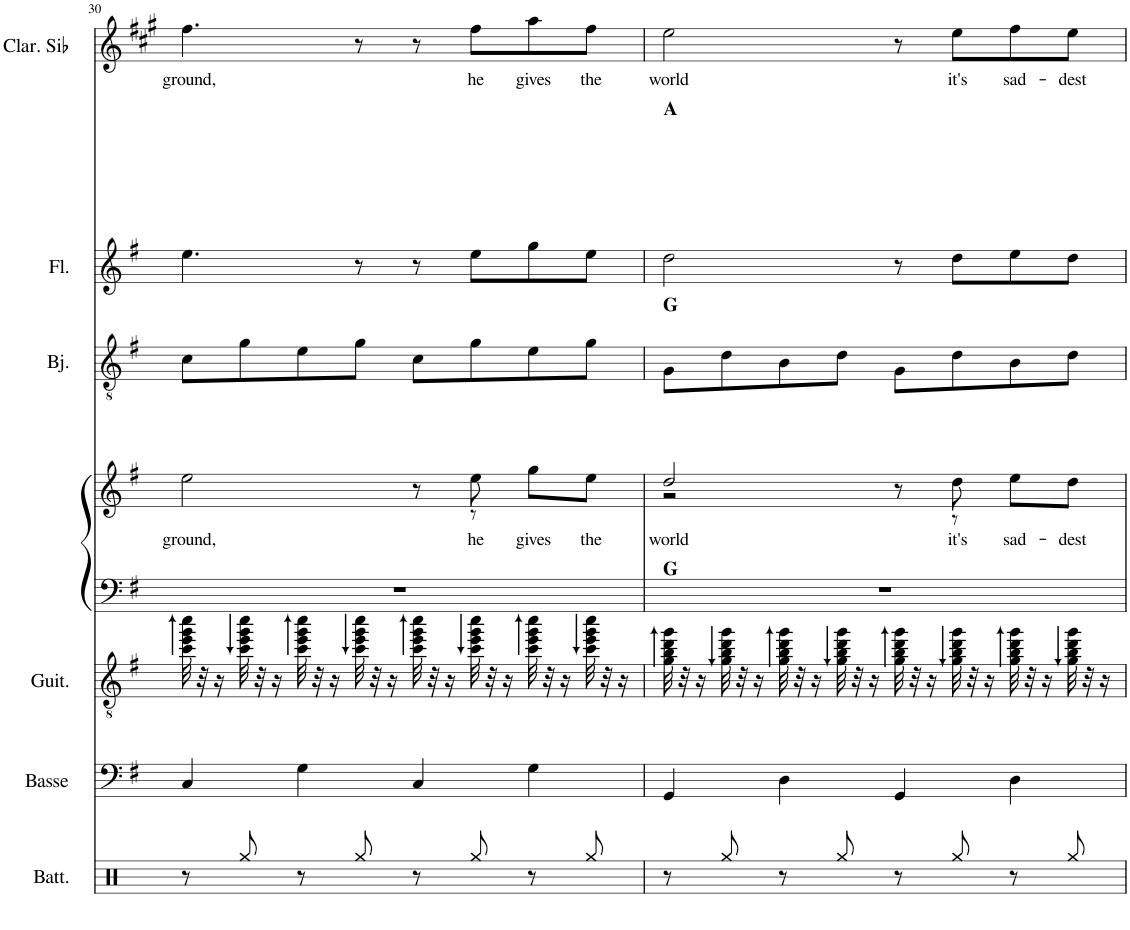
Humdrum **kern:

**kern	**kern	**kern	**kern	**kern	**text	**harte	**kern	**kern	**harte	**kern	**text	**harte
*part7	*part6	*part5	*part4	*part4	*part4	*part4	*part3	*part2	*part2	*part1	*part1	*part1
*staff8	*staff7	*staff6	*staff5	*staff4	*staff4	*	*staff3	*staff2	*	*staff1	*staff1	*
*I"Batterie	*I"Basse acoustique	*I"Guitare classique	*I"Piano-chant	*	*	*	*I"Banjo	*I"Flûte	*	*I"Clarinette en Sib	*	*
*I'Batt.	*I'Basse	*I'Guit.	*I'Pno	*	*	*	*I'Bj.	*I'Fl.	*	*I'Clar. Sib	*	*
!!LO:PB:g=z
*clefX	*clefF4	*clefGv2	*clefF4	*clefG2	*	*	*clefGv2	*clefG2	*	*clefG2	*	*
*	*Trd7c12	*	*	*	*	*	*	*	*	*Trd1c2	*	*
*k[f#]	*k[f#]	*k[f#]	*k[f#]	*k[f#]	*	*	*k[f#]	*k[f#]	*	*k[f#c#g#]	*	*
*M4/4	*M4/4	*M4/4	*M4/4	*M4/4	*	*	*M4/4	*M4/4	*	*M4/4	*	*
=30	=30	=30	=30	=30	=30	=30	=30	=30	=30	=30	=30	=30
!	!	!	!	!	!LO:LY:b	!	!	!	!	!	!LO:LY:b	!
*	*	*	*	*^	*	*	*	*	*	*	*	*
8r	4C/	32cc\ 32ee\ 32gg\ 32ccc\	1r	2ee\	8ryy	ground,	.	8c\L	4.ee\	.	4.ff#\	ground,	.
.	.	32r	.	.	.	.	.	.	.	.	.	.	.
.	.	16r	.	.	.	.	.	.	.	.	.	.	.
*	*	*	*	*v	*v	*	*	*	*	*	*	*	*
8Rgg/	.	32cc\ 32ee\ 32gg\ 32ccc\	.	.	.	.	8g\	.	.	.	.	.
.	.	32r	.	.	.	.	.	.	.	.	.	.
.	.	16r	.	.	.	.	.	.	.	.	.	.
8r	4G\	32cc\ 32ee\ 32gg\ 32ccc\	.	.	.	.	8e\	.	.	.	.	.
.	.	32r	.	.	.	.	.	.	.	.	.	.
.	.	16r	.	.	.	.	.	.	.	.	.	.
8Rgg/	.	32cc\ 32ee\ 32gg\ 32ccc\	.	.	.	.	8g\J	8r	.	8r	.	.
.	.	32r	.	.	.	.	.	.	.	.	.	.
.	.	16r	.	.	.	.	.	.	.	.	.	.
8r	4C/	32cc\ 32ee\ 32gg\ 32ccc\	.	8r	.	.	8c\L	8r	.	8r	.	.
.	.	32r	.	.	.	.	.	.	.	.	.	.
.	.	16r	.	.	.	.	.	.	.	.	.	.
!	!	!	!	!	!LO:LY:b	!	!	!	!	!	!LO:LY:b	!
*	*	*	*	*^	*	*	*	*	*	*	*	*
8Rgg/	.	32cc\ 32ee\ 32gg\ 32ccc\	.	8ee\	8r	he	.	8g\	8ee\L	.	8ff#\L	he	.
.	.	32r	.	.	.	.	.	.	.	.	.	.	.
.	.	16r	.	.	.	.	.	.	.	.	.	.	.
!	!	!	!	!	!	!LO:LY:b	!	!	!	!	!	!LO:LY:b	!
8r	4G\	32cc\ 32ee\ 32gg\ 32ccc\	.	8gg\L	4ryy	gives	.	8e\	8gg\	.	8aa\	gives	.
.	.	32r	.	.	.	.	.	.	.	.	.	.	.
.	.	16r	.	.	.	.	.	.	.	.	.	.	.
!	!	!	!	!	!	!LO:LY:b	!	!	!	!	!	!LO:LY:b	!
8Rgg/	.	32cc\ 32ee\ 32gg\ 32ccc\	.	8ee\J	.	the	.	8g\J	8ee\J	.	8ff#\J	the	.
.	.	32r	.	.	.	.	.	.	.	.	.	.	.
.	.	16r	.	.	.	.	.	.	.	.	.	.	.
=31	=31	=31	=31	=31	=31	=31	=31	=31	=31	=31	=31	=31	=31
!	!	!	!	!	!	!LO:LY:b	!	!	!	!	!	!LO:LY:b	!
8r	4GG/	32g\ 32b\ 32dd\ 32gg\	1r	2dd/	2r	world	G:maj	8G\L	2dd\	G:maj	2ee\	world	A:maj
.	.	32r	.	.	.	.	.	.	.	.	.	.	.
.	.	16r	.	.	.	.	.	.	.	.	.	.	.
8Rgg/	.	32g\ 32b\ 32dd\ 32gg\	.	.	.	.	.	8d\	.	.	.	.	.
.	.	32r	.	.	.	.	.	.	.	.	.	.	.
.	.	16r	.	.	.	.	.	.	.	.	.	.	.
8r	4D\	32g\ 32b\ 32dd\ 32gg\	.	.	.	.	.	8B\	.	.	.	.	.
.	.	32r	.	.	.	.	.	.	.	.	.	.	.
.	.	16r	.	.	.	.	.	.	.	.	.	.	.
8Rgg/	.	32g\ 32b\ 32dd\ 32gg\	.	.	.	.	.	8d\J	.	.	.	.	.
.	.	32r	.	.	.	.	.	.	.	.	.	.	.
.	.	16r	.	.	.	.	.	.	.	.	.	.	.
8r	4GG/	32g\ 32b\ 32dd\ 32gg\	.	8r	8ryy	.	.	8G\L	8r	.	8r	.	.
.	.	32r	.	.	.	.	.	.	.	.	.	.	.
.	.	16r	.	.	.	.	.	.	.	.	.	.	.
!	!	!	!	!	!	!LO:LY:b	!	!	!	!	!	!LO:LY:b	!
8Rgg/	.	32g\ 32b\ 32dd\ 32gg\	.	8dd\	8r	it's	.	8d\	8dd\L	.	8ee\L	it's	.
.	.	32r	.	.	.	.	.	.	.	.	.	.	.
.	.	16r	.	.	.	.	.	.	.	.	.	.	.
!	!	!	!	!	!	!LO:LY:b	!	!	!	!	!	!LO:LY:b	!
8r	4D\	32g\ 32b\ 32dd\ 32gg\	.	8ee\L	4ryy	sad-	.	8B\	8ee\	.	8ff#\	sad-	.
.	.	32r	.	.	.	.	.	.	.	.	.	.	.
.	.	16r	.	.	.	.	.	.	.	.	.	.	.
!	!	!	!	!	!	!LO:LY:b	!	!	!	!	!	!LO:LY:b	!
8Rgg/	.	32g\ 32b\ 32dd\ 32gg\	.	8dd\J	.	-dest	.	8d\J	8dd\J	.	8ee\J	-dest	.
.	.	32r	.	.	.	.	.	.	.	.	.	.	.
.	.	16r	.	.	.	.	.	.	.	.	.	.	.
*	*	*	*	*v	*v	*	*	*	*	*	*	*	*
=	=	=	=	=	=	=	=	=	=	=	=	=
*-	*-	*-	*-	*-	*-	*-	*-	*-	*-	*-	*-	*-
